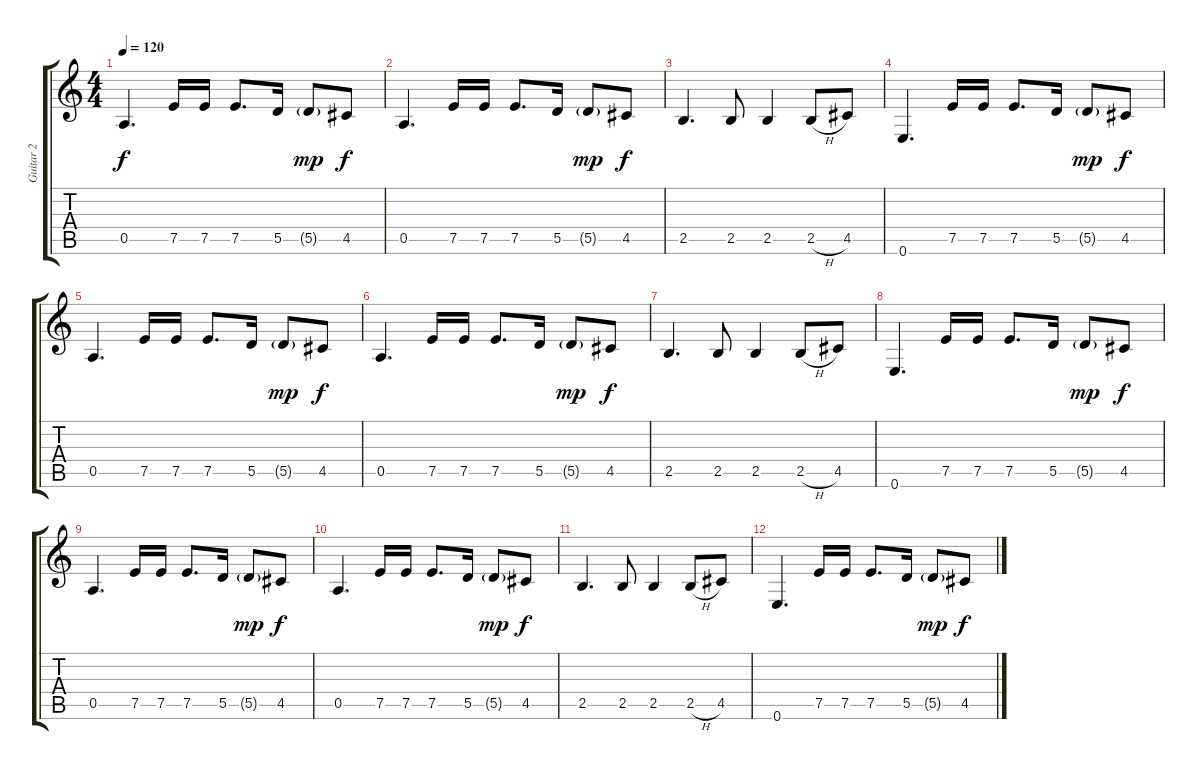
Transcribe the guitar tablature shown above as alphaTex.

\track ("Guitar 2" "Guitar 2") {instrument electricguitarclean}
\staff {score tabs}
\tuning (E4 B3 G3 D3 A2 E2) {hide}
\ts (4 4)
\tempo 120
\clef g2
\ks c
0.5.4{d dy f} 7.5.16 7.5.16 7.5.8{d} 5.5.16 5.5{g}.8{dy mp} 4.5.8{dy f} |
0.5.4{d} 7.5.16 7.5.16 7.5.8{d} 5.5.16 5.5{g}.8{dy mp} 4.5.8{dy f} |
2.5.4{d} 2.5.8 2.5.4 2.5{h}.8 4.5.8 |
0.6.4{d} 7.5.16 7.5.16 7.5.8{d} 5.5.16 5.5{g}.8{dy mp} 4.5.8{dy f} |
0.5.4{d volume 0} 7.5.16 7.5.16 7.5.8{d} 5.5.16 5.5{g}.8{dy mp} 4.5.8{dy f} |
0.5.4{d} 7.5.16 7.5.16 7.5.8{d} 5.5.16 5.5{g}.8{dy mp} 4.5.8{dy f} |
2.5.4{d} 2.5.8 2.5.4 2.5{h}.8 4.5.8 |
0.6.4{d} 7.5.16 7.5.16 7.5.8{d} 5.5.16 5.5{g}.8{dy mp} 4.5.8{dy f} |
0.5.4{d} 7.5.16 7.5.16 7.5.8{d} 5.5.16 5.5{g}.8{dy mp} 4.5.8{dy f} |
0.5.4{d} 7.5.16 7.5.16 7.5.8{d} 5.5.16 5.5{g}.8{dy mp} 4.5.8{dy f} |
2.5.4{d} 2.5.8 2.5.4 2.5{h}.8 4.5.8 |
0.6.4{d} 7.5.16 7.5.16 7.5.8{d} 5.5.16 5.5{g}.8{dy mp} 4.5.8{dy f}
